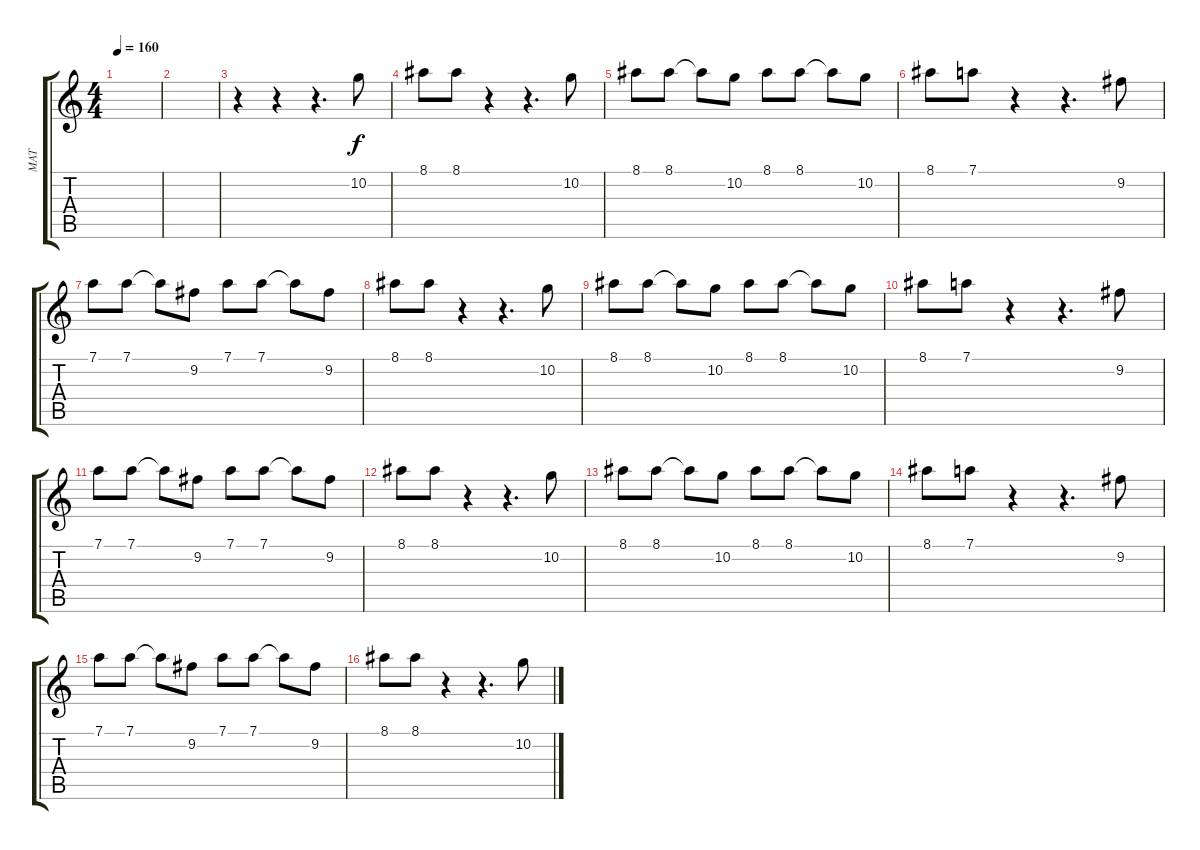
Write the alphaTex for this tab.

\track ("MAT " "MAT ") {instrument distortionguitar}
\staff {score tabs}
\tuning (D4 A3 F3 C3 G2 D2) {hide}
\ts (4 4)
\tempo 160
\clef g2
\ks c
|
|
r.4 r.4 r.4{d} 10.2.8 |
8.1.8 8.1.8 r.4 r.4{d} 10.2.8 |
8.1.8 8.1.8 8.1{t}.8 10.2.8 8.1.8 8.1.8 8.1{t}.8 10.2.8 |
8.1.8 7.1.8 r.4 r.4{d} 9.2.8 |
7.1.8 7.1.8 7.1{t}.8 9.2.8 7.1.8 7.1.8 7.1{t}.8 9.2.8 |
8.1.8 8.1.8 r.4 r.4{d} 10.2.8 |
8.1.8 8.1.8 8.1{t}.8 10.2.8 8.1.8 8.1.8 8.1{t}.8 10.2.8 |
8.1.8 7.1.8 r.4 r.4{d} 9.2.8 |
7.1.8 7.1.8 7.1{t}.8 9.2.8 7.1.8 7.1.8 7.1{t}.8 9.2.8 |
8.1.8 8.1.8 r.4 r.4{d} 10.2.8 |
8.1.8 8.1.8 8.1{t}.8 10.2.8 8.1.8 8.1.8 8.1{t}.8 10.2.8 |
8.1.8 7.1.8 r.4 r.4{d} 9.2.8 |
7.1.8 7.1.8 7.1{t}.8 9.2.8 7.1.8 7.1.8 7.1{t}.8 9.2.8 |
8.1.8 8.1.8 r.4 r.4{d} 10.2.8
